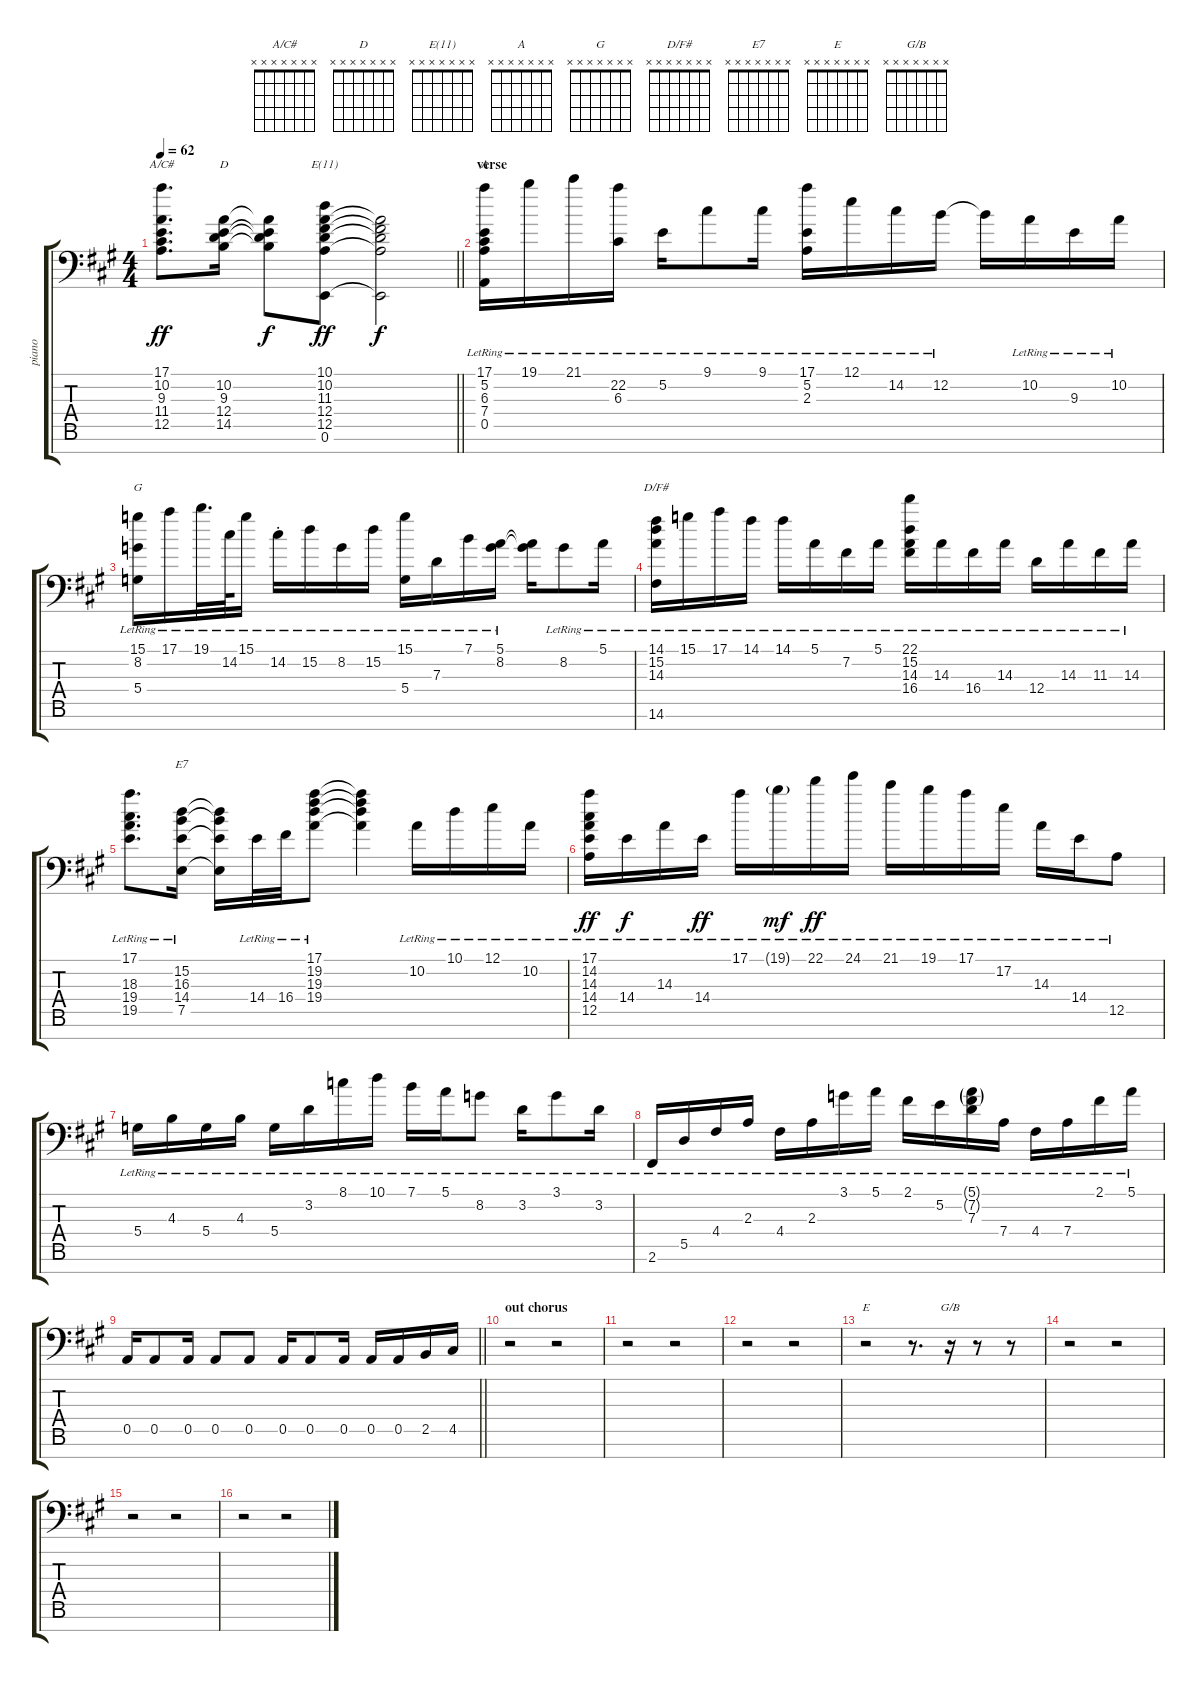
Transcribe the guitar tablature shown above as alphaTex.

\track ("piano" "piano") {instrument brightacousticpiano}
\staff {score tabs}
\tuning (E4 B3 G3 D3 A2 E2 A1) {hide}
\chord ("A/C#" x x x x x x x)
\chord ("D" x x x x x x x)
\chord ("E(11)" x x x x x x x)
\chord ("A" x x x x x x x)
\chord ("G" x x x x x x x)
\chord ("D/F#" x x x x x x x)
\chord ("E7" x x x x x x x)
\chord ("E" x x x x x x x)
\chord ("G/B" x x x x x x x)
\ts (4 4)
\tempo 62
\clef f4
\barLineRight lightlight
\ks a
(17.1 10.2 9.3 11.4 12.5).8{d ch "A/C#" dy ff} (10.2 9.3 12.4 14.5).16{ch "D"} (10.2{t} 9.3{t} 12.4{t} 14.5{t}).8{dy f} (10.1 10.2 11.3 12.4 12.5 0.6).8{ch "E(11)" dy ff} (10.2{t} 11.3{t} 12.4{t} 12.5{t} 0.6{t}).2{dy f} |
\section ("" "verse")
(17.1{lr} 5.2{lr} 6.3{lr} 7.4{lr} 0.5{lr}).16{ch "A"} 19.1{lr}.16 21.1{lr}.16 (22.2{lr} 6.3{lr}).16 5.2{lr}.16 9.1{lr}.8 9.1{lr}.16 (17.1{lr} 5.2{lr} 2.3{lr}).16 12.1{lr}.16 14.2{lr}.16 12.2{lr}.16 12.2{t}.16 10.2{lr}.16 9.3{lr}.16 10.2{lr}.16 |
(15.1{lr} 8.2{lr} 5.4{lr}).16{ch "G"} 17.1{lr}.16 19.1{lr}.32{d} 14.2{lr}.64 15.1{lr}.16 14.2{st lr}.16 15.2{lr}.16 8.2{lr}.16 15.2{lr}.16 (15.1{lr} 5.4{lr}).16 7.3{lr}.16 7.1{lr}.16 (5.1{lr} 8.2{lr}).16 (5.1{t} 8.2{t}).16 8.2{lr}.8 5.1{lr}.16 |
(14.1{lr} 15.2{lr} 14.3{lr} 14.6{lr}).16{ch "D/F#"} 15.1{lr}.16 17.1{lr}.16 14.1{lr}.16 14.1{lr}.16 5.1{lr}.16 7.2{lr}.16 5.1{lr}.16 (22.1{lr} 15.2{lr} 14.3{lr} 16.4{lr}).16 14.3{lr}.16 16.4{lr}.16 14.3{lr}.16 12.4{lr}.16 14.3{lr}.16 11.3{lr}.16 14.3{lr}.16 |
(17.1{lr} 18.3{lr} 19.4{lr} 19.5{lr}).8{d} (15.2{lr} 16.3{lr} 14.4{lr} 7.5{lr}).16{ch "E7"} (15.2{t} 16.3{t} 14.4{t} 7.5{t}).16 14.4{lr}.32 16.4{lr}.32 (17.1{lr} 19.2{lr} 19.3{lr} 19.4{lr}).8 (17.1{t} 19.2{t} 19.3{t} 19.4{t}).4 10.2{lr}.16 10.1{lr}.16 12.1{lr}.16 10.2{lr}.16 |
(17.1{lr} 14.2{lr} 14.3{lr} 14.4{lr} 12.5{lr}).16{dy ff} 14.4{lr}.16{dy f} 14.3{lr}.16 14.4{lr}.16{dy ff} 17.1{lr}.16 19.1{g lr}.16{dy mf} 22.1{lr}.16{dy ff} 24.1{lr}.16 21.1{lr}.16 19.1{lr}.16 17.1{lr}.16 17.2{lr}.16 14.3{lr}.16 14.4{lr}.16 12.5{lr}.8 |
5.4{lr}.16 4.3{lr}.16 5.4{lr}.16 4.3{lr}.16 5.4{lr}.16 3.2{lr}.16 8.1{lr}.16 10.1{lr}.16 7.1{lr}.16 5.1{lr}.16 8.2{lr}.8 3.2{lr}.16 3.1{lr}.8 3.2{lr}.16 |
2.6{lr}.16 5.5{lr}.16 4.4{lr}.16 2.3{lr}.16 4.4{lr}.16 2.3{lr}.16 3.1{lr}.16 5.1{lr}.16 2.1{lr}.16 5.2{lr}.16 (5.1{g lr} 7.2{g lr} 7.3{lr}).16 7.4{lr}.16 4.4{lr}.16 7.4{lr}.16 2.1{lr}.16 5.1{lr}.16 |
\barLineRight lightlight
0.5.16{volume 10} 0.5.8 0.5.16 0.5.8 0.5.8 0.5.16 0.5.8 0.5.16 0.5.16 0.5.16 2.5.16 4.5.16 |
\section ("" "out chorus")
r.2 r.2 |
r.2 r.2 |
r.2 r.2 |
r.2{ch "E"} r.8{d} r.16{ch "G/B"} r.8 r.8 |
r.2 r.2 |
r.2 r.2 |
r.2 r.2
